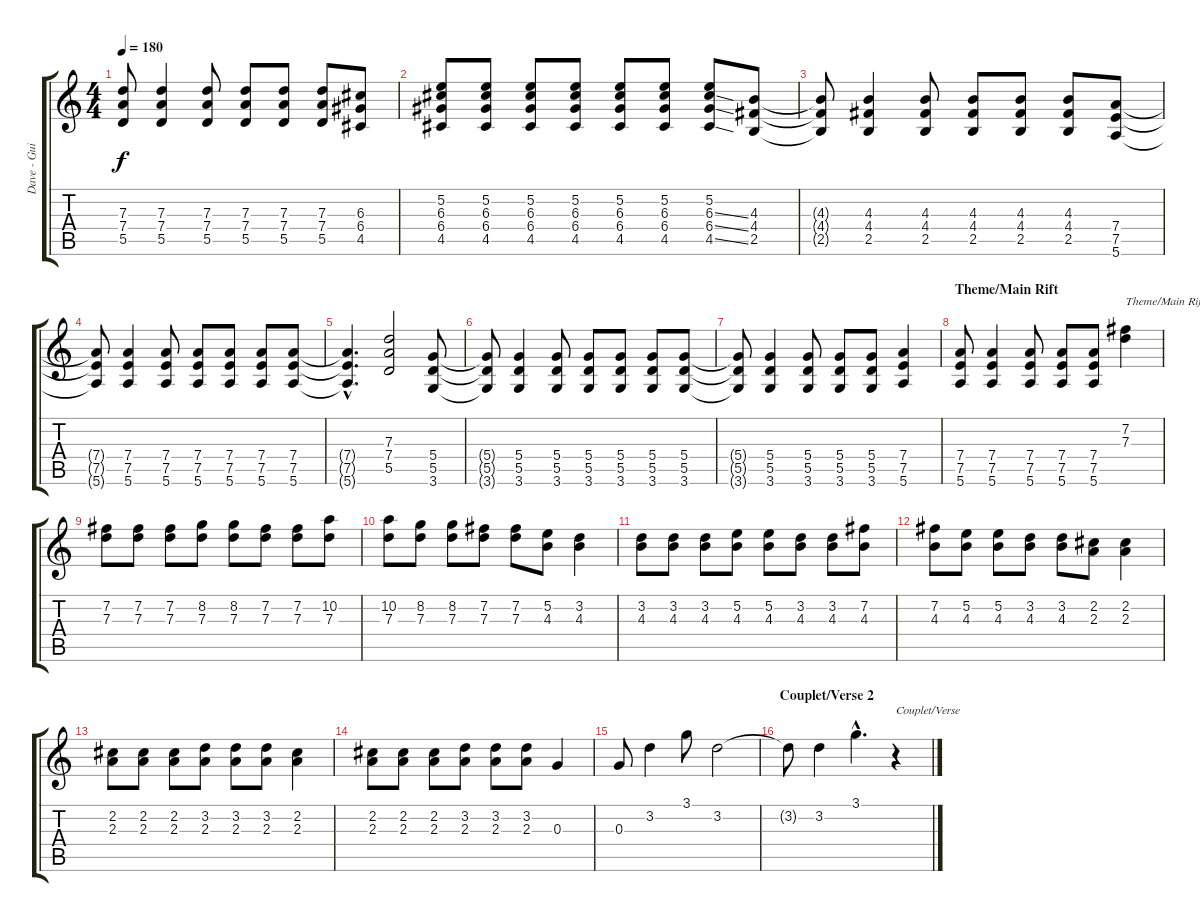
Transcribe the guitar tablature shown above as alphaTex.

\track ("Dave - Guitare 2/Guitar 2" "Dave - Gui") {instrument distortionguitar}
\staff {score tabs}
\tuning (E4 B3 G3 D3 A2 E2) {hide}
\ts (4 4)
\tempo 180
\clef g2
\ks c
(7.3{t} 7.4{t} 5.5{t}).8{dy f} (7.3 7.4 5.5).4 (7.3 7.4 5.5).8 (7.3 7.4 5.5).8 (7.3 7.4 5.5).8 (7.3 7.4 5.5).8 (6.3 6.4 4.5).8 |
(5.2 6.3 6.4 4.5).8 (5.2 6.3 6.4 4.5).8 (5.2 6.3 6.4 4.5).8 (5.2 6.3 6.4 4.5).8 (5.2 6.3 6.4 4.5).8 (5.2 6.3 6.4 4.5).8 (5.2 6.3{ss} 6.4{ss} 4.5{ss}).8 (4.3 4.4 2.5).8 |
(4.3{t} 4.4{t} 2.5{t}).8 (4.3 4.4 2.5).4 (4.3 4.4 2.5).8 (4.3 4.4 2.5).8 (4.3 4.4 2.5).8 (4.3 4.4 2.5).8 (7.4 7.5 5.6).8 |
(7.4{t} 7.5{t} 5.6{t}).8 (7.4 7.5 5.6).4 (7.4 7.5 5.6).8 (7.4 7.5 5.6).8 (7.4 7.5 5.6).8 (7.4 7.5 5.6).8 (7.4 7.5 5.6).8 |
(7.4{hac t} 7.5{hac t} 5.6{hac t}).4{d} (7.3 7.4 5.5).2 (5.4 5.5 3.6).8 |
(5.4{t} 5.5{t} 3.6{t}).8 (5.4 5.5 3.6).4 (5.4 5.5 3.6).8 (5.4 5.5 3.6).8 (5.4 5.5 3.6).8 (5.4 5.5 3.6).8 (5.4 5.5 3.6).8 |
(5.4{t} 5.5{t} 3.6{t}).8 (5.4 5.5 3.6).4 (5.4 5.5 3.6).8 (5.4 5.5 3.6).8 (5.4 5.5 3.6).8 (7.4 7.5 5.6).4 |
\section ("" "Theme/Main Rift")
(7.4 7.5 5.6).8 (7.4 7.5 5.6).4 (7.4 7.5 5.6).8 (7.4 7.5 5.6).8 (7.4 7.5 5.6).8 (7.2 7.3).4{txt "Theme/Main Rift"} |
(7.2 7.3).8 (7.2 7.3).8 (7.2 7.3).8 (8.2 7.3).8 (8.2 7.3).8 (7.2 7.3).8 (7.2 7.3).8 (10.2 7.3).8 |
(10.2 7.3).8 (8.2 7.3).8 (8.2 7.3).8 (7.2 7.3).8 (7.2 7.3).8 (5.2 4.3).8 (3.2 4.3).4 |
(3.2 4.3).8 (3.2 4.3).8 (3.2 4.3).8 (5.2 4.3).8 (5.2 4.3).8 (3.2 4.3).8 (3.2 4.3).8 (7.2 4.3).8 |
(7.2 4.3).8 (5.2 4.3).8 (5.2 4.3).8 (3.2 4.3).8 (3.2 4.3).8 (2.2 2.3).8 (2.2 2.3).4 |
(2.2 2.3).8 (2.2 2.3).8 (2.2 2.3).8 (3.2 2.3).8 (3.2 2.3).8 (3.2 2.3).8 (2.2 2.3).4 |
(2.2 2.3).8 (2.2 2.3).8 (2.2 2.3).8 (3.2 2.3).8 (3.2 2.3).8 (3.2 2.3).8 0.3.4 |
0.3.8 3.2.4 3.1.8 3.2.2 |
\section ("" "Couplet/Verse 2")
3.2{t}.8 3.2.4 3.1{hac}.4{d} r.4{txt "Couplet/Verse"}
